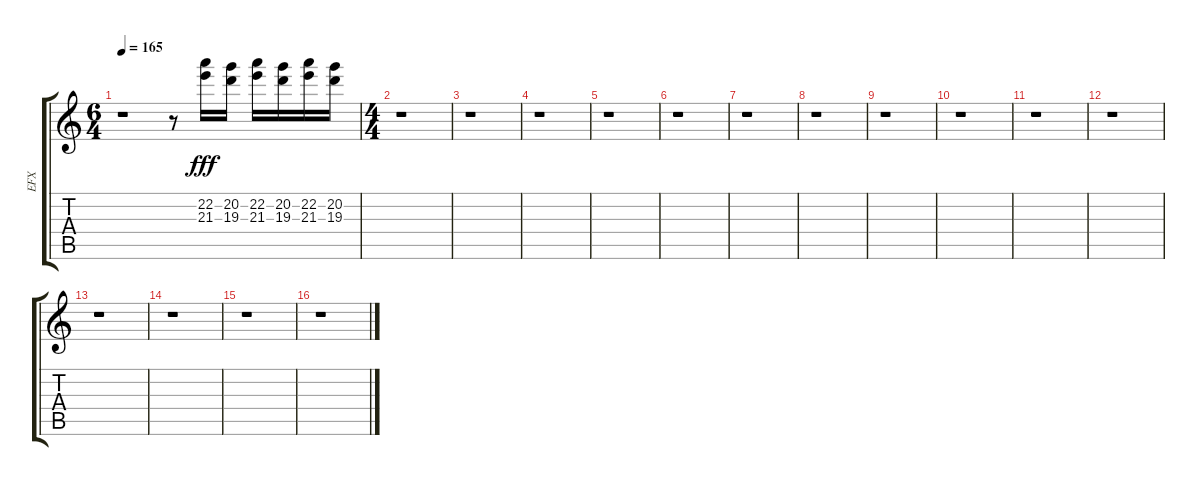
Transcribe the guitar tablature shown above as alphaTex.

\track ("EFX" "EFX") {instrument electricguitarmuted}
\staff {score tabs}
\tuning (E4 B3 G3 D3 A2 E2) {hide}
\ts (6 4)
\tempo 165
\clef g2
\ks c
r.1{dy fff} r.8 (22.2 21.3).16{instrument agogo} (20.2 19.3).16 (22.2 21.3).16 (20.2 19.3).16 (22.2 21.3).16 (20.2 19.3).16 |
\ts (4 4)
r.1 |
r.1 |
r.1 |
r.1 |
r.1 |
r.1 |
r.1 |
r.1 |
r.1 |
r.1 |
r.1 |
r.1 |
r.1 |
r.1 |
r.1
